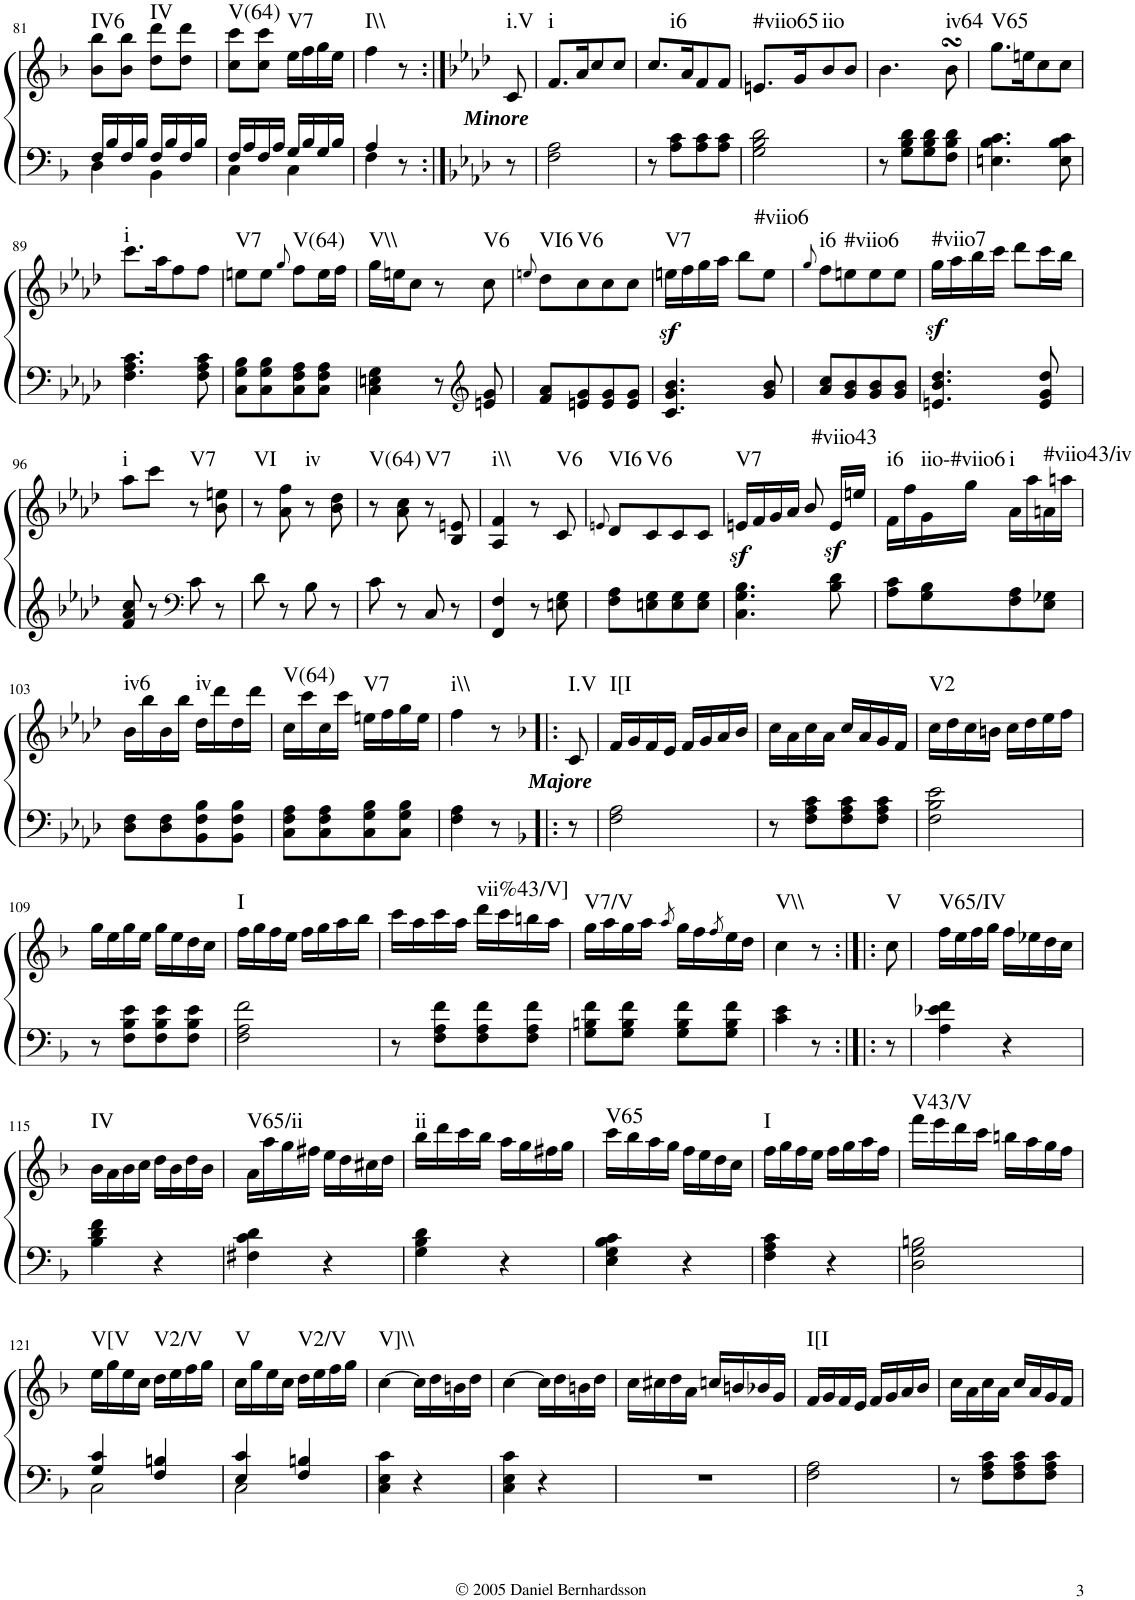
**kern	**kern	**dynam	**harte
*part1	*part1	*part1	*part1
*staff2	*staff1	*staff1/2	*
*I"Piano	*	*	*
*I'Pno.	*	*	*
!!LO:PB:g=z
*clefF4	*clefG2	*	*
*k[b-]	*k[b-]	*	*
*F:	*F:	*	*
*M2/4	*M2/4	*	*
=81	=81	=81	=81
*^	*	*	*
!	!	!	!	!LO:H:kt=IV6
16F/LL	4D\	8b-\ 8bb-\L	.	N
16B-/	.	.	.	.
16F/	.	8b-\ 8bb-\J	.	.
16B-/JJ	.	.	.	.
!	!	!	!	!LO:H:kt=IV
16F/LL	4BB-\	8dd\ 8ddd\L	.	N
16B-/	.	.	.	.
16F/	.	8dd\ 8ddd\J	.	.
16B-/JJ	.	.	.	.
=82	=82	=82	=82	=82
!	!	!	!	!LO:H:kt=V(64)
16F/LL	4C\	8cc\ 8ccc\L	.	N
16A/	.	.	.	.
16F/	.	8cc\ 8ccc\J	.	.
16A/JJ	.	.	.	.
!	!	!	!	!LO:H:kt=V7
16G/LL	4C\	16ee\LL	.	N
16B-/	.	16ff\	.	.
16G/	.	16gg\	.	.
16B-/JJ	.	16ee\JJ	.	.
=83	=83	=83	=83	=83
!	!	!	!	!LO:H:kt=I\\
4A/	4F\	4ff\	.	N
8r	8ryy	8r	.	.
*v	*v	*	*	*
=83X4:|!	=83X4:|!	=83X4:|!	=83X4:|!
*k[b-e-a-d-]	*k[b-e-a-d-]	*	*
*A-:	*A-:	*	*
*^	*	*	*
!	!	!LO:TX:b:Bi:t=Minore	!	!LO:H:kt=i.V
*v	*v	*	*	*
8r	8c/	.	N
=84	=84	=84	=84
!	!	!	!LO:H:kt=i
2F\ 2A-\	8.f/L	.	N
.	16a-/K	.	.
.	8cc/	.	.
.	8cc/J	.	.
=85	=85	=85	=85
!	!	!	!LO:H:kt=i6
8r	8.cc/L	.	N
8A-\ 8c\L	.	.	.
.	16a-/K	.	.
8A-\ 8c\	8f/	.	.
8A-\ 8c\J	8f/J	.	.
=86	=86	=86	=86
!	!	!	!LO:H:kt=#viio65
2G\ 2B-\ 2d-\	8.en/L	.	N
.	16g/K	.	.
!	!	!	!LO:H:kt=iio
.	8b-/	.	N
.	8b-/J	.	.
=87	=87	=87	=87
8r	4.b-\	.	.
8G\ 8B-\ 8d-\L	.	.	.
8G\ 8B-\ 8d-\	.	.	.
!	!	!	!LO:H:kt=iv64
8F\ 8B-\ 8d-\J	8b-sSSS\	.	N
=88	=88	=88	=88
!	!	!	!LO:H:kt=V65
4.En\ 4.B-\ 4.c\	8.gg\L	.	N
.	16een\K	.	.
.	8cc\	.	.
8E\ 8B-\ 8c\	8cc\J	.	.
!!LO:LB:g=z
=89	=89	=89	=89
!	!	!	!LO:H:kt=i
4.F\ 4.A-\ 4.c\	8.ccc\L	.	N
.	16aa-\K	.	.
.	8ff\	.	.
8F\ 8A-\ 8c\	8ff\J	.	.
=90	=90	=90	=90
!	!	!	!LO:H:kt=V7
8C\ 8G\ 8B-\L	8een\L	.	N
8C\ 8G\ 8B-\	8ee\J	.	.
.	8qgg/	.	.
!	!	!	!LO:H:kt=V(64)
8C\ 8F\ 8A-\	8ff\L	.	N
8C\ 8F\ 8A-\J	16ee\L	.	.
.	16ff\JJ	.	.
=91	=91	=91	=91
!	!	!	!LO:H:kt=V\\
4C\ 4En\ 4G\	16gg\LL	.	N
.	16een\J	.	.
.	8cc\J	.	.
8r	8r	.	.
*clefG2	*	*	*
!	!	!	!LO:H:kt=V6
8en/ 8g/	8cc\	.	N
=92	=92	=92	=92
.	8qeen/	.	.
!	!	!	!LO:H:kt=VI6
8f/ 8a-/L	8dd-\L	.	N
!	!	!	!LO:H:kt=V6
8en/ 8g/	8cc\	.	N
8e/ 8g/	8cc\	.	.
8e/ 8g/J	8cc\J	.	.
=93	=93	=93	=93
!	!	!LO:DY:b	!LO:H:kt=V7
4.c/ 4.g/ 4.b-/	16een\LL	sf	N
.	16ff\	.	.
.	16gg\	.	.
.	16aa-\JJ	.	.
.	8bb-\L	.	.
!	!	!	!LO:H:kt=#viio6
8g/ 8b-/	8ee\J	.	N
=94	=94	=94	=94
.	8qgg/	.	.
!	!	!	!LO:H:kt=i6
8a-/ 8cc/L	8ff\L	.	N
!	!	!	!LO:H:kt=#viio6
8g/ 8b-/	8een\	.	N
8g/ 8b-/	8ee\	.	.
8g/ 8b-/J	8ee\J	.	.
=95	=95	=95	=95
!	!	!LO:DY:b	!LO:H:kt=#viio7
4.en/ 4.b-/ 4.dd-/	16gg\LL	sf	N
.	16aa-\	.	.
.	16bb-\	.	.
.	16ccc\JJ	.	.
.	8ddd-\L	.	.
8e/ 8g/ 8dd-/	16ccc\L	.	.
.	16bb-\JJ	.	.
!!LO:LB:g=z
=96	=96	=96	=96
!	!	!	!LO:H:kt=i
8f/ 8a-/ 8cc/	8aa-\L	.	N
8r	8ccc\J	.	.
*clefF4	*	*	*
!	!	!	!LO:H:kt=V7
8c\	8r	.	N
8r	8b-\ 8een\	.	.
=97	=97	=97	=97
!	!	!	!LO:H:kt=VI
8d-\	8r	.	N
8r	8a-\ 8ff\	.	.
!	!	!	!LO:H:kt=iv
8B-\	8r	.	N
8r	8b-\ 8dd-\	.	.
=98	=98	=98	=98
!	!	!	!LO:H:kt=V(64)
8c\	8r	.	N
8r	8a-\ 8cc\	.	.
!	!	!	!LO:H:kt=V7
8C/	8r	.	N
8r	8B-/ 8en/	.	.
=99	=99	=99	=99
!	!	!	!LO:H:kt=i\\
4FF/ 4F/	4A-/ 4f/	.	N
8r	8r	.	.
!	!	!	!LO:H:kt=V6
8En\ 8G\	8c/	.	N
=100	=100	=100	=100
.	8qen/	.	.
!	!	!	!LO:H:kt=VI6
8F\ 8A-\L	8d-/L	.	N
!	!	!	!LO:H:kt=V6
8En\ 8G\	8c/	.	N
8E\ 8G\	8c/	.	.
8E\ 8G\J	8c/J	.	.
=101	=101	=101	=101
!	!	!LO:DY:b	!LO:H:kt=V7
4.C\ 4.G\ 4.B-\	16en/LL	sf	N
.	16f/	.	.
.	16g/	.	.
.	16a-/JJ	.	.
.	8b-/	.	.
!	!	!LO:DY:b	!LO:H:kt=#viio43
8B-\ 8d-\	16e/LL	sf	N
.	16een/JJ	.	.
=102	=102	=102	=102
!	!	!	!LO:H:kt=i6
8A-\ 8c\L	16f\LL	.	N
.	16ff\	.	.
!	!	!	!LO:H:kt=iio-#viio6
8G\ 8B-\	16g\	.	N
.	16gg\JJ	.	.
!	!	!	!LO:H:kt=i
8F\ 8A-\	16a-\LL	.	N
.	16aa-\	.	.
!	!	!	!LO:H:kt=#viio43/iv
8E-\ 8G-X\J	16an\	.	N
.	16aan\JJ	.	.
!!LO:LB:g=z
=103	=103	=103	=103
!	!	!	!LO:H:kt=iv6
8D-\ 8F\L	16b-\LL	.	N
.	16bb-\	.	.
8D-\ 8F\	16b-\	.	.
.	16bb-\JJ	.	.
!	!	!	!LO:H:kt=iv
8BB-\ 8F\ 8B-\	16dd-\LL	.	N
.	16ddd-\	.	.
8BB-\ 8F\ 8B-\J	16dd-\	.	.
.	16ddd-\JJ	.	.
=104	=104	=104	=104
!	!	!	!LO:H:kt=V(64)
8C\ 8F\ 8A-\L	16cc\LL	.	N
.	16ccc\	.	.
8C\ 8F\ 8A-\	16cc\	.	.
.	16ccc\JJ	.	.
!	!	!	!LO:H:kt=V7
8C\ 8G\ 8B-\	16een\LL	.	N
.	16ff\	.	.
8C\ 8G\ 8B-\J	16gg\	.	.
.	16ee\JJ	.	.
=105	=105	=105	=105
!	!	!	!LO:H:kt=i\\
4F\ 4A-\	4ff\	.	N
8r	8r	.	.
=105X5!|:	=105X5!|:	=105X5!|:	=105X5!|:
*k[b-]	*k[b-]	*	*
*F:	*F:	*	*
!	!LO:TX:b:Bi:t=Majore	!	!LO:H:kt=I.V
8r	8c/	.	N
=106	=106	=106	=106
!	!	!	!LO:H:kt=I[I
2F\ 2A\	16f/LL	.	N
.	16g/	.	.
.	16f/	.	.
.	16e/JJ	.	.
.	16f/LL	.	.
.	16g/	.	.
.	16a/	.	.
.	16b-/JJ	.	.
=107	=107	=107	=107
8r	16cc\LL	.	.
.	16a\	.	.
8F\ 8A\ 8c\L	16cc\	.	.
.	16a\JJ	.	.
8F\ 8A\ 8c\	16cc/LL	.	.
.	16a/	.	.
8F\ 8A\ 8c\J	16g/	.	.
.	16f/JJ	.	.
=108	=108	=108	=108
!	!	!	!LO:H:kt=V2
2F\ 2B-\ 2e\	16cc\LL	.	N
.	16dd\	.	.
.	16cc\	.	.
.	16bn\JJ	.	.
.	16cc\LL	.	.
.	16dd\	.	.
.	16ee\	.	.
.	16ff\JJ	.	.
!!LO:LB:g=z
=109	=109	=109	=109
8r	16gg\LL	.	.
.	16ee\	.	.
8F\ 8B-\ 8e\L	16gg\	.	.
.	16ee\JJ	.	.
8F\ 8B-\ 8e\	16gg\LL	.	.
.	16ee\	.	.
8F\ 8B-\ 8e\J	16dd\	.	.
.	16cc\JJ	.	.
=110	=110	=110	=110
!	!	!	!LO:H:kt=I
2F\ 2A\ 2f\	16ff\LL	.	N
.	16gg\	.	.
.	16ff\	.	.
.	16ee\JJ	.	.
.	16ff\LL	.	.
.	16gg\	.	.
.	16aa\	.	.
.	16bb-\JJ	.	.
=111	=111	=111	=111
8r	16ccc\LL	.	.
.	16aa\	.	.
8F\ 8A\ 8f\L	16ccc\	.	.
.	16aa\JJ	.	.
!	!	!	!LO:H:kt=vii%43/V]
8F\ 8A\ 8f\	16ddd\LL	.	N
.	16ccc\	.	.
8F\ 8A\ 8f\J	16bbn\	.	.
.	16aa\JJ	.	.
=112	=112	=112	=112
!	!	!	!LO:H:kt=V7/V
8G\ 8Bn\ 8f\L	16gg\LL	.	N
.	16aa\	.	.
8G\ 8B\ 8f\J	16gg\	.	.
.	16aa\JJ	.	.
.	8qaa/	.	.
8G\ 8B\ 8f\L	16gg\LL	.	.
.	16ff\	.	.
.	8qff/	.	.
8G\ 8B\ 8f\J	16ee\	.	.
.	16dd\JJ	.	.
=113	=113	=113	=113
!	!	!	!LO:H:kt=V\\
4c\ 4e\	4cc\	.	N
8r	8r	.	.
=113X6:|!|:	=113X6:|!|:	=113X6:|!|:	=113X6:|!|:
!	!	!	!LO:H:kt=V
8r	8cc\	.	N
=114	=114	=114	=114
!	!	!	!LO:H:kt=V65/IV
4A\ 4e-X\ 4f\	16ff\LL	.	N
.	16ee\	.	.
.	16ff\	.	.
.	16gg\JJ	.	.
4r	16ff\LL	.	.
.	16ee-X\	.	.
.	16dd\	.	.
.	16cc\JJ	.	.
!!LO:LB:g=z
=115	=115	=115	=115
!	!	!	!LO:H:kt=IV
4B-\ 4d\ 4f\	16b-\LL	.	N
.	16a\	.	.
.	16b-\	.	.
.	16cc\JJ	.	.
4r	16dd\LL	.	.
.	16b-\	.	.
.	16dd\	.	.
.	16b-\JJ	.	.
=116	=116	=116	=116
!	!	!	!LO:H:kt=V65/ii
4F#X\ 4c\ 4d\	16a\LL	.	N
.	16aa\	.	.
.	16gg\	.	.
.	16ff#X\JJ	.	.
4r	16ee\LL	.	.
.	16dd\	.	.
.	16cc#X\	.	.
.	16dd\JJ	.	.
=117	=117	=117	=117
!	!	!	!LO:H:kt=ii
4G\ 4B-\ 4d\	16bb-\LL	.	N
.	16ddd\	.	.
.	16ccc\	.	.
.	16bb-\JJ	.	.
4r	16aa\LL	.	.
.	16gg\	.	.
.	16ff#X\	.	.
.	16gg\JJ	.	.
=118	=118	=118	=118
!	!	!	!LO:H:kt=V65
4E\ 4G\ 4B-\ 4c\	16ccc\LL	.	N
.	16bb-\	.	.
.	16aa\	.	.
.	16gg\JJ	.	.
4r	16ff\LL	.	.
.	16ee\	.	.
.	16dd\	.	.
.	16cc\JJ	.	.
=119	=119	=119	=119
!	!	!	!LO:H:kt=I
4F\ 4A\ 4c\	16ff\LL	.	N
.	16gg\	.	.
.	16ff\	.	.
.	16ee\JJ	.	.
4r	16ff\LL	.	.
.	16gg\	.	.
.	16aa\	.	.
.	16ff\JJ	.	.
=120	=120	=120	=120
!	!	!	!LO:H:kt=V43/V
2D\ 2G\ 2Bn\	16fff\LL	.	N
.	16eee\	.	.
.	16ddd\	.	.
.	16ccc\JJ	.	.
.	16bbn\LL	.	.
.	16aa\	.	.
.	16gg\	.	.
.	16ff\JJ	.	.
!!LO:LB:g=z
=121	=121	=121	=121
*^	*	*	*
!	!	!	!	!LO:H:kt=V[V
4G/ 4c/	2C\	16ee\LL	.	N
.	.	16gg\	.	.
.	.	16ee\	.	.
.	.	16cc\JJ	.	.
!	!	!	!	!LO:H:kt=V2/V
4F/ 4Bn/	.	16dd\LL	.	N
.	.	16ee\	.	.
.	.	16ff\	.	.
.	.	16gg\JJ	.	.
=122	=122	=122	=122	=122
!	!	!	!	!LO:H:kt=V
4E/ 4c/	2C\	16cc\LL	.	N
.	.	16gg\	.	.
.	.	16ee\	.	.
.	.	16cc\JJ	.	.
!	!	!	!	!LO:H:kt=V2/V
4F/ 4Bn/	.	16dd\LL	.	N
.	.	16ee\	.	.
.	.	16ff\	.	.
.	.	16gg\JJ	.	.
*v	*v	*	*	*
=123	=123	=123	=123
!	!	!	!LO:H:kt=V]\\
4C\ 4E\ 4c\	[>4cc\	.	N
4r	16cc\LL]	.	.
.	16dd\	.	.
.	16bn\	.	.
.	16dd\JJ	.	.
=124	=124	=124	=124
4C\ 4E\ 4c\	[>4cc\	.	.
4r	16cc\LL]	.	.
.	16dd\	.	.
.	16bn\	.	.
.	16dd\JJ	.	.
=125	=125	=125	=125
2r	16cc\LL	.	.
.	16cc#X\	.	.
.	16dd\	.	.
.	16a\JJ	.	.
.	16ccn/LL	.	.
.	16bn/	.	.
.	16b-X/	.	.
.	16g/JJ	.	.
=126	=126	=126	=126
!	!	!	!LO:H:kt=I[I
2F\ 2A\	16f/LL	.	N
.	16g/	.	.
.	16f/	.	.
.	16e/JJ	.	.
.	16f/LL	.	.
.	16g/	.	.
.	16a/	.	.
.	16b-/JJ	.	.
=127	=127	=127	=127
8r	16cc\LL	.	.
.	16a\	.	.
8F\ 8A\ 8c\L	16cc\	.	.
.	16a\JJ	.	.
8F\ 8A\ 8c\	16cc/LL	.	.
.	16a/	.	.
8F\ 8A\ 8c\J	16g/	.	.
.	16f/JJ	.	.
=	=	=	=
*-	*-	*-	*-
